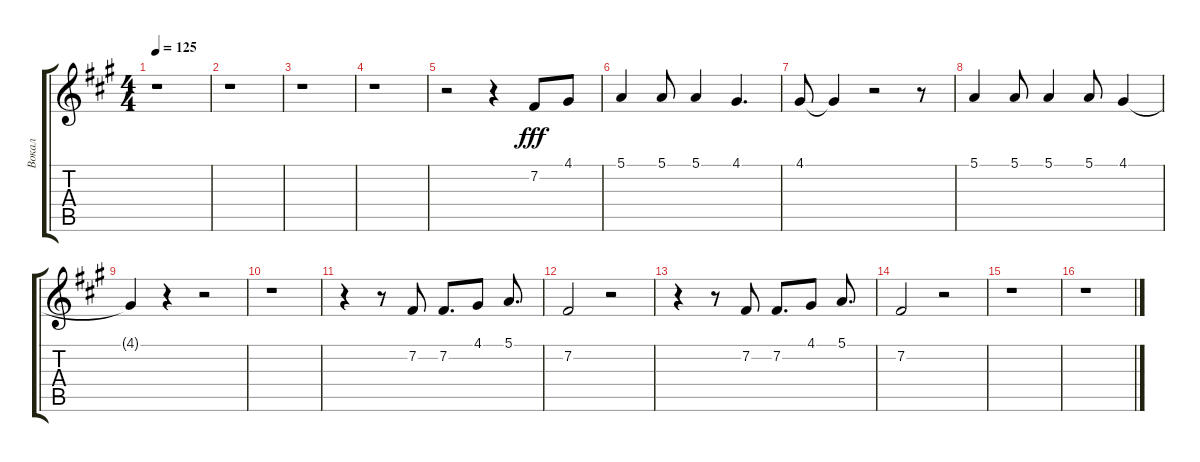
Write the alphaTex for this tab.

\track ("Вокал" "Вокал") {instrument fx7echoes}
\staff {score tabs}
\tuning (E4 B3 G3 D3 A2 E2) {hide}
\ts (4 4)
\tempo 125
\clef g2
\ks f#minor
r.1{dy fff} |
r.1 |
r.1 |
r.1 |
r.2 r.4 7.2.8 4.1.8 |
5.1.4 5.1.8 5.1.4 4.1.4{d} |
4.1.8 4.1{t}.4 r.2 r.8 |
5.1.4 5.1.8 5.1.4 5.1.8 4.1.4 |
4.1{t}.4 r.4 r.2 |
r.1 |
r.4 r.8 7.2.8 7.2.8{d} 4.1.8 5.1.8{d} |
7.2.2 r.2 |
r.4 r.8 7.2.8 7.2.8{d} 4.1.8 5.1.8{d} |
7.2.2 r.2 |
r.1 |
r.1
